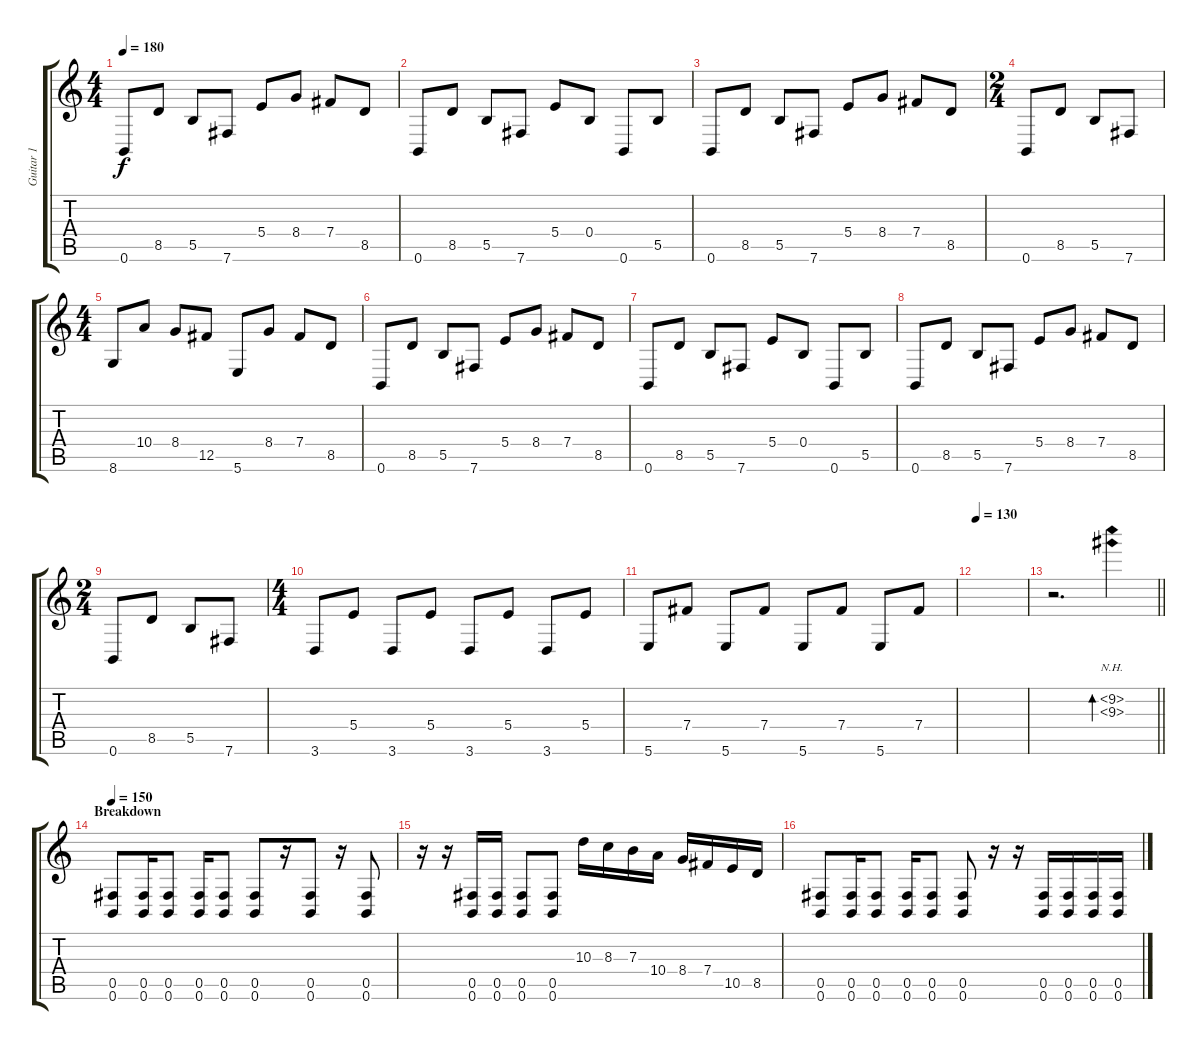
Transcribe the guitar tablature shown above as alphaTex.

\track ("Guitar 1" "Guitar 1") {instrument distortionguitar}
\staff {score tabs}
\tuning (Db4 Ab3 E3 B2 Gb2 B1) {hide}
\ts (4 4)
\tempo 180
\clef g2
\ks c
0.6.8{dy f} 8.5.8 5.5.8 7.6.8 5.4.8 8.4.8 7.4.8 8.5.8 |
0.6.8 8.5.8 5.5.8 7.6.8 5.4.8 0.4.8 0.6.8 5.5.8 |
0.6.8 8.5.8 5.5.8 7.6.8 5.4.8 8.4.8 7.4.8 8.5.8 |
\ts (2 4)
0.6.8 8.5.8 5.5.8 7.6.8 |
\ts (4 4)
8.6.8 10.4.8 8.4.8 12.5.8 5.6.8 8.4.8 7.4.8 8.5.8 |
0.6.8 8.5.8 5.5.8 7.6.8 5.4.8 8.4.8 7.4.8 8.5.8 |
0.6.8 8.5.8 5.5.8 7.6.8 5.4.8 0.4.8 0.6.8 5.5.8 |
0.6.8 8.5.8 5.5.8 7.6.8 5.4.8 8.4.8 7.4.8 8.5.8 |
\ts (2 4)
0.6.8 8.5.8 5.5.8 7.6.8 |
\ts (4 4)
3.6.8 5.4.8 3.6.8 5.4.8 3.6.8 5.4.8 3.6.8 5.4.8 |
5.6.8 7.4.8 5.6.8 7.4.8 5.6.8 7.4.8 5.6.8 7.4.8 |
\tempo 130
|
\barLineRight lightlight
r.2{d} (9.2{nh} 9.3{nh}).4{bd 240} |
\section ("" "Breakdown")
\tempo 150
(0.5 0.6).8 (0.5 0.6).16 (0.5 0.6).8 (0.5 0.6).16 (0.5 0.6).8 (0.5 0.6).8 r.16 (0.5 0.6).8 r.16 (0.5 0.6).8 |
r.16 r.16 (0.5 0.6).16 (0.5 0.6).16 (0.5 0.6).8 (0.5 0.6).8 10.3.16 8.3.16 7.3.16 10.4.16 8.4.16 7.4.16 10.5.16 8.5.16 |
(0.5 0.6).8 (0.5 0.6).16 (0.5 0.6).8 (0.5 0.6).16 (0.5 0.6).8 (0.5 0.6).8 r.16 r.16 (0.5 0.6).16 (0.5 0.6).16 (0.5 0.6).16 (0.5 0.6).16
